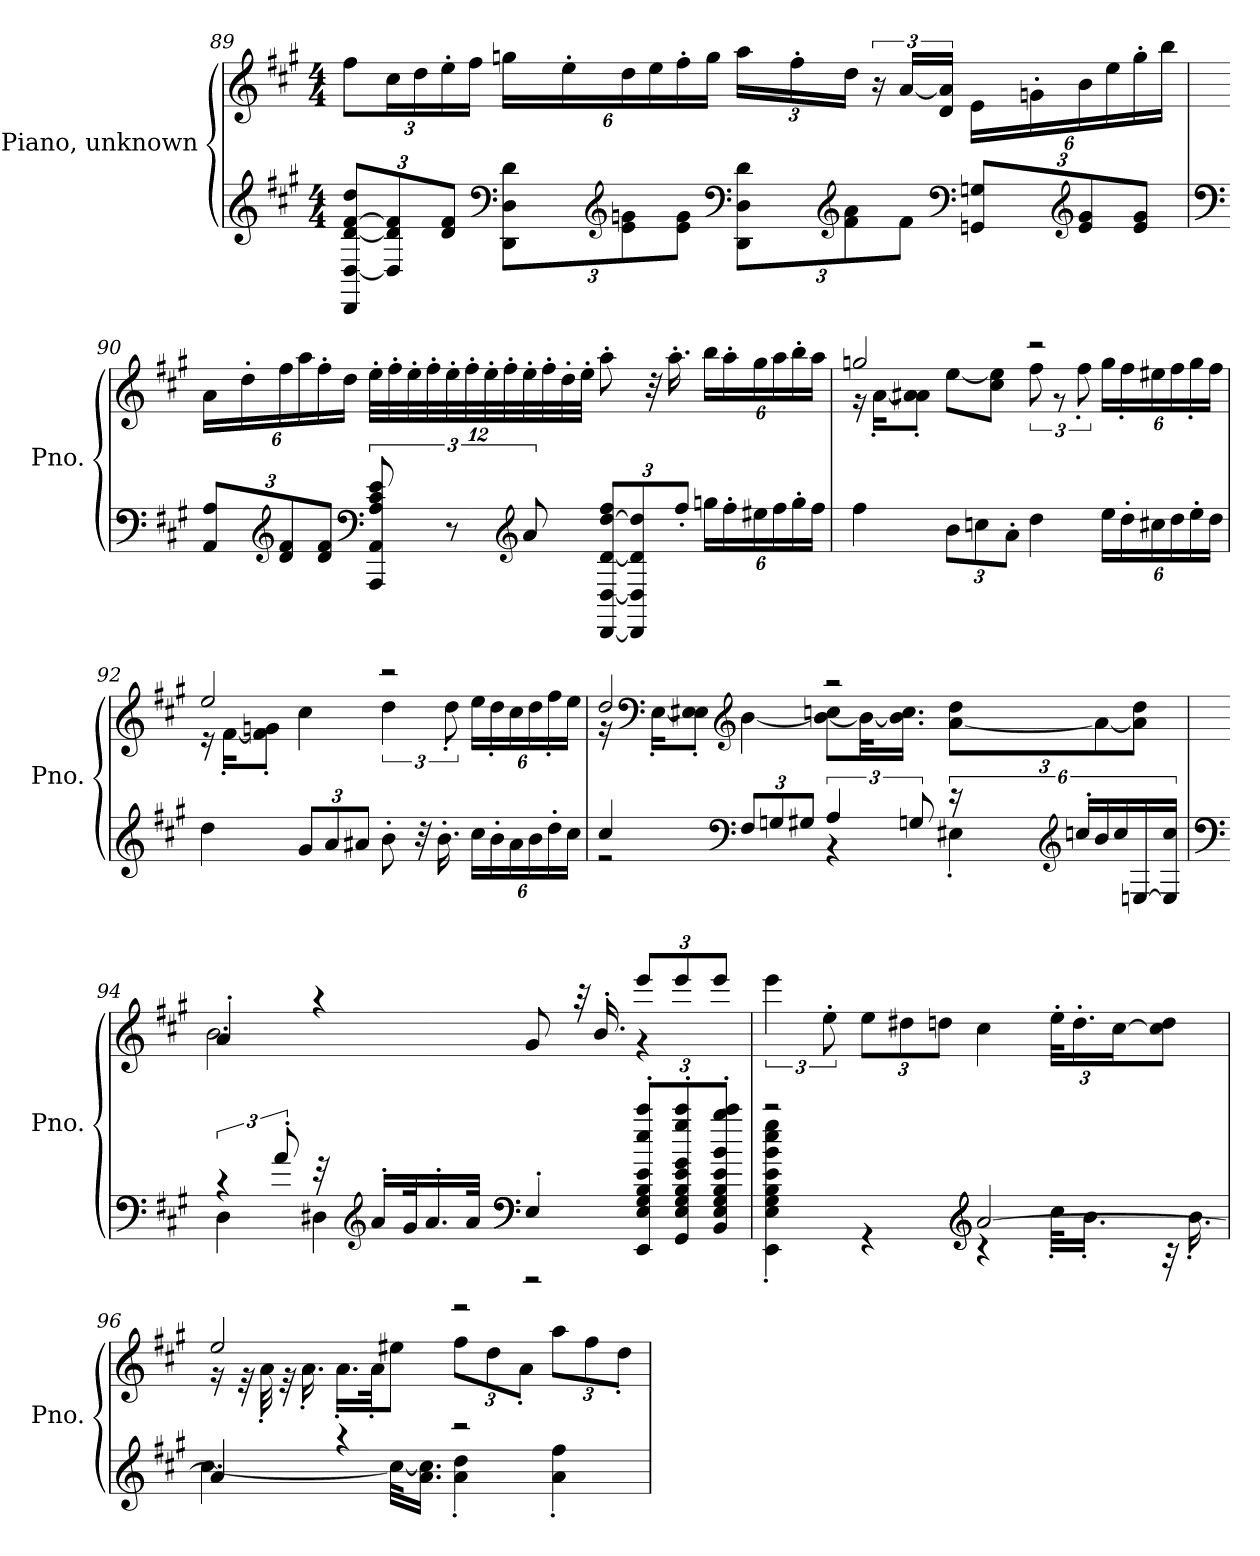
**kern	**kern
*part1	*part1
*staff2	*staff1
*I"Piano, unknown	*
*I'Pno.	*
!!LO:LB:g=z
*clefG2	*clefG2
*k[f#c#g#]	*k[f#c#g#]
*M4/4	*M4/4
*Xbrackettup	*Xbrackettup
=89	=89
12DD/ [12D/ [12d/ [12f#/ 12dd/L	12ff#\L
12D/] 12d/] 12f#/]	24cc#\L
.	24dd\
12d/ 12f#/J	24ee'\
.	24ff#\JJ
*clefF4	*
12DD\ 12D\ 12d\L	24ggn\LL
.	24ee'\
*clefG2	*
12e\ 12gn\	24dd\
.	24ee\
12e\ 12g\J	24ff#'\
.	24gg\JJ
*clefF4	*
12DD\ 12D\ 12d\L	24aa\LL
.	24ff#'\
*clefG2	*
12f#\ 12a\	24dd\JJ
*	*brackettup
.	24r
12f#\J	[24a/LL
.	24d/ 24a/]JJ
*clefF4	*
*	*Xbrackettup
12GGn/ 12Gn/L	24e\LL
.	24gn'\
*clefG2	*
12e/ 12g/	24b\
.	24ee\
12e/ 12g/J	24gg'\
.	24bb\JJ
!!LO:PB:g=z
=90	=90
*clefF4	*
12AA/ 12A/L	24a\LL
.	24dd'\
*clefG2	*
12d/ 12f#/	24ff#\
.	24aa\
12d/ 12f#/J	24ff#'\
.	24dd\JJ
*clefF4	*
*brackettup	*
12AAA/ 12AA/ 12A/ 12c#/ 12e/	48ee'\LLL
.	48ff#'\
.	48ee'\
.	48ff#'\
12r	48ee'\
.	48ff#'\
.	48ee'\
.	48ff#'\
*clefG2	*
12a/	48ee'\
.	48ff#'\
.	48dd'\
.	48ee'\JJJ
*Xbrackettup	*
[12DD/ [12D/ [12d/ [12dd/ 12ff#/L	8aa'\
12DD/] 12D/] 12d/] 12dd/]	.
.	32r
.	16.aa'\
12ff#'/J	.
24ggn\LL	24bb\LL
24ff#'\	24aa'\
24ee#X\	24gg#\
24ff#\	24aa\
24gg'\	24bb'\
24ff#\JJ	24aa\JJ
!!LO:LB:g=z
=91	=91
*	*^
4ff#\	2ggn/	16r
.	.	[16a'\KL
.	.	8a\]' 8a#X\'J
12b\L	.	[8ee\L
12ccn\	.	.
.	.	8cc#\ 8ee\]J
12a'\J	.	.
*	*	*brackettup
4dd\	2r	12ff#\
.	.	12r
.	.	12ff#'\
*	*	*Xbrackettup
24ee\LL	.	24gg\LL
24dd'\	.	24ff#'\
24cc#X\	.	24ee#X\
24dd\	.	24ff#\
24ee'\	.	24gg'\
24dd\JJ	.	24ff#\JJ
=92	=92	=92
4dd\	2ee/	16r
.	.	[16f#'\KL
.	.	8f#\]' 8gn\'J
12g#/L	.	4cc#\
12a/	.	.
12a#X/J	.	.
*	*	*brackettup
8b'\	2r	6dd\
32r	.	.
16.b'\	.	.
.	.	12dd'\
*	*	*Xbrackettup
24cc#\LL	.	24ee\LL
24b'\	.	24dd'\
24a#\	.	24cc#\
24b\	.	24dd\
24dd'\	.	24ff#'\
24cc#\JJ	.	24ee\JJ
!!LO:LB:g=z	!!
=93	=93	=93
*^	*	*
4cc#/	2r	2dd/	16r
*	*	*clefF4	*
.	.	.	[16E'\KL
.	.	.	8E\]' 8E#X\'J
*clefF4	*	*clefG2	*
12F#/L	.	.	[4b\
12Gn/	.	.	.
12G#X/J	.	.	.
*brackettup	*	*	*
6A/	4r	2r	8b\_ 8ccn\L
.	.	.	32b\KL_
.	.	.	16.b\] 16.cc\JJ
12Gn/	.	.	.
24r	4E#X'\	.	[12a\ 12dd\L
*clefG2	*	*	*
24ccn'/LL	.	.	.
24b/	.	.	12a\_
*Xbrackettup	*	*	*
24cc/	.	.	.
[24En/	.	.	12a\] 12dd\J
24E/] 24cc/JJ	.	.	.
!!LO:LB:g=z	!!
=94	=94	=94	=94
*clefF4	*	*	*
*brackettup	*	*	*
6r	4D\	4a'/	2.b\
12a'/	.	.	.
32r	4D#X\	4r	.
*clefG2	*	*	*
16a'/LL	.	.	.
32g#/K	.	.	.
16.a'/	.	.	.
32a/JJk	.	.	.
*clefF4	*	*	*
4E'/	2r	8g#/	.
.	.	32r	.
.	.	16.b'/	.
*Xbrackettup	*	*	*
12EE/' 12E/' 12G#/' 12B/' 12e/' 12ee/' 12ccc#/'L	.	12eee/L	4r
12GG#/' 12E/' 12G#/' 12B/' 12e/' 12g#/' 12gg#/' 12ccc#/'	.	12eee/	.
12BB/' 12E/' 12G#/' 12B/' 12e/' 12b/' 12bb/' 12ccc#/'J	.	12eee/J	.
*	*	*v	*v
=95	=95	=95
*	*	*brackettup
2r	4EE\' 4E\' 4G#\' 4B\' 4e\' 4b\' 4ee\' 4gg#\'	6eee\
.	.	12ee'\
*	*	*Xbrackettup
.	4r	12ee\L
.	.	12dd#X\
.	.	12ddn\J
*clefG2	*	*
[2a/	4r	4cc#\
.	32cc#'\KLL	48ee'\KLL
.	.	24.dd'\
.	16.b'\JJ	.
.	.	[24cc#\J
.	32r	8cc#\] 8dd\J
.	16.b'\	.
!!LO:LB:g=z
=96	=96	=96
*	*	*^
4a/]	[4.cc#\	2ee/	16r
.	.	.	32r
.	.	.	32a'\
.	.	.	32r
.	.	.	16.a'\
4r	.	.	16.a'\LL
.	.	.	32a'\JK
.	32cc#\KLL_	.	8ee#X\J
.	16.a\ 16.cc#\]JJ	.	.
2r	4a\' 4dd\'	2r	12ff#\L
.	.	.	12dd\
.	.	.	12a'\J
.	4a\' 4ff#\'	.	12aa\L
.	.	.	12ff#\
.	.	.	12dd'\J
*v	*v	*	*
*	*v	*v
=	=
*-	*-
